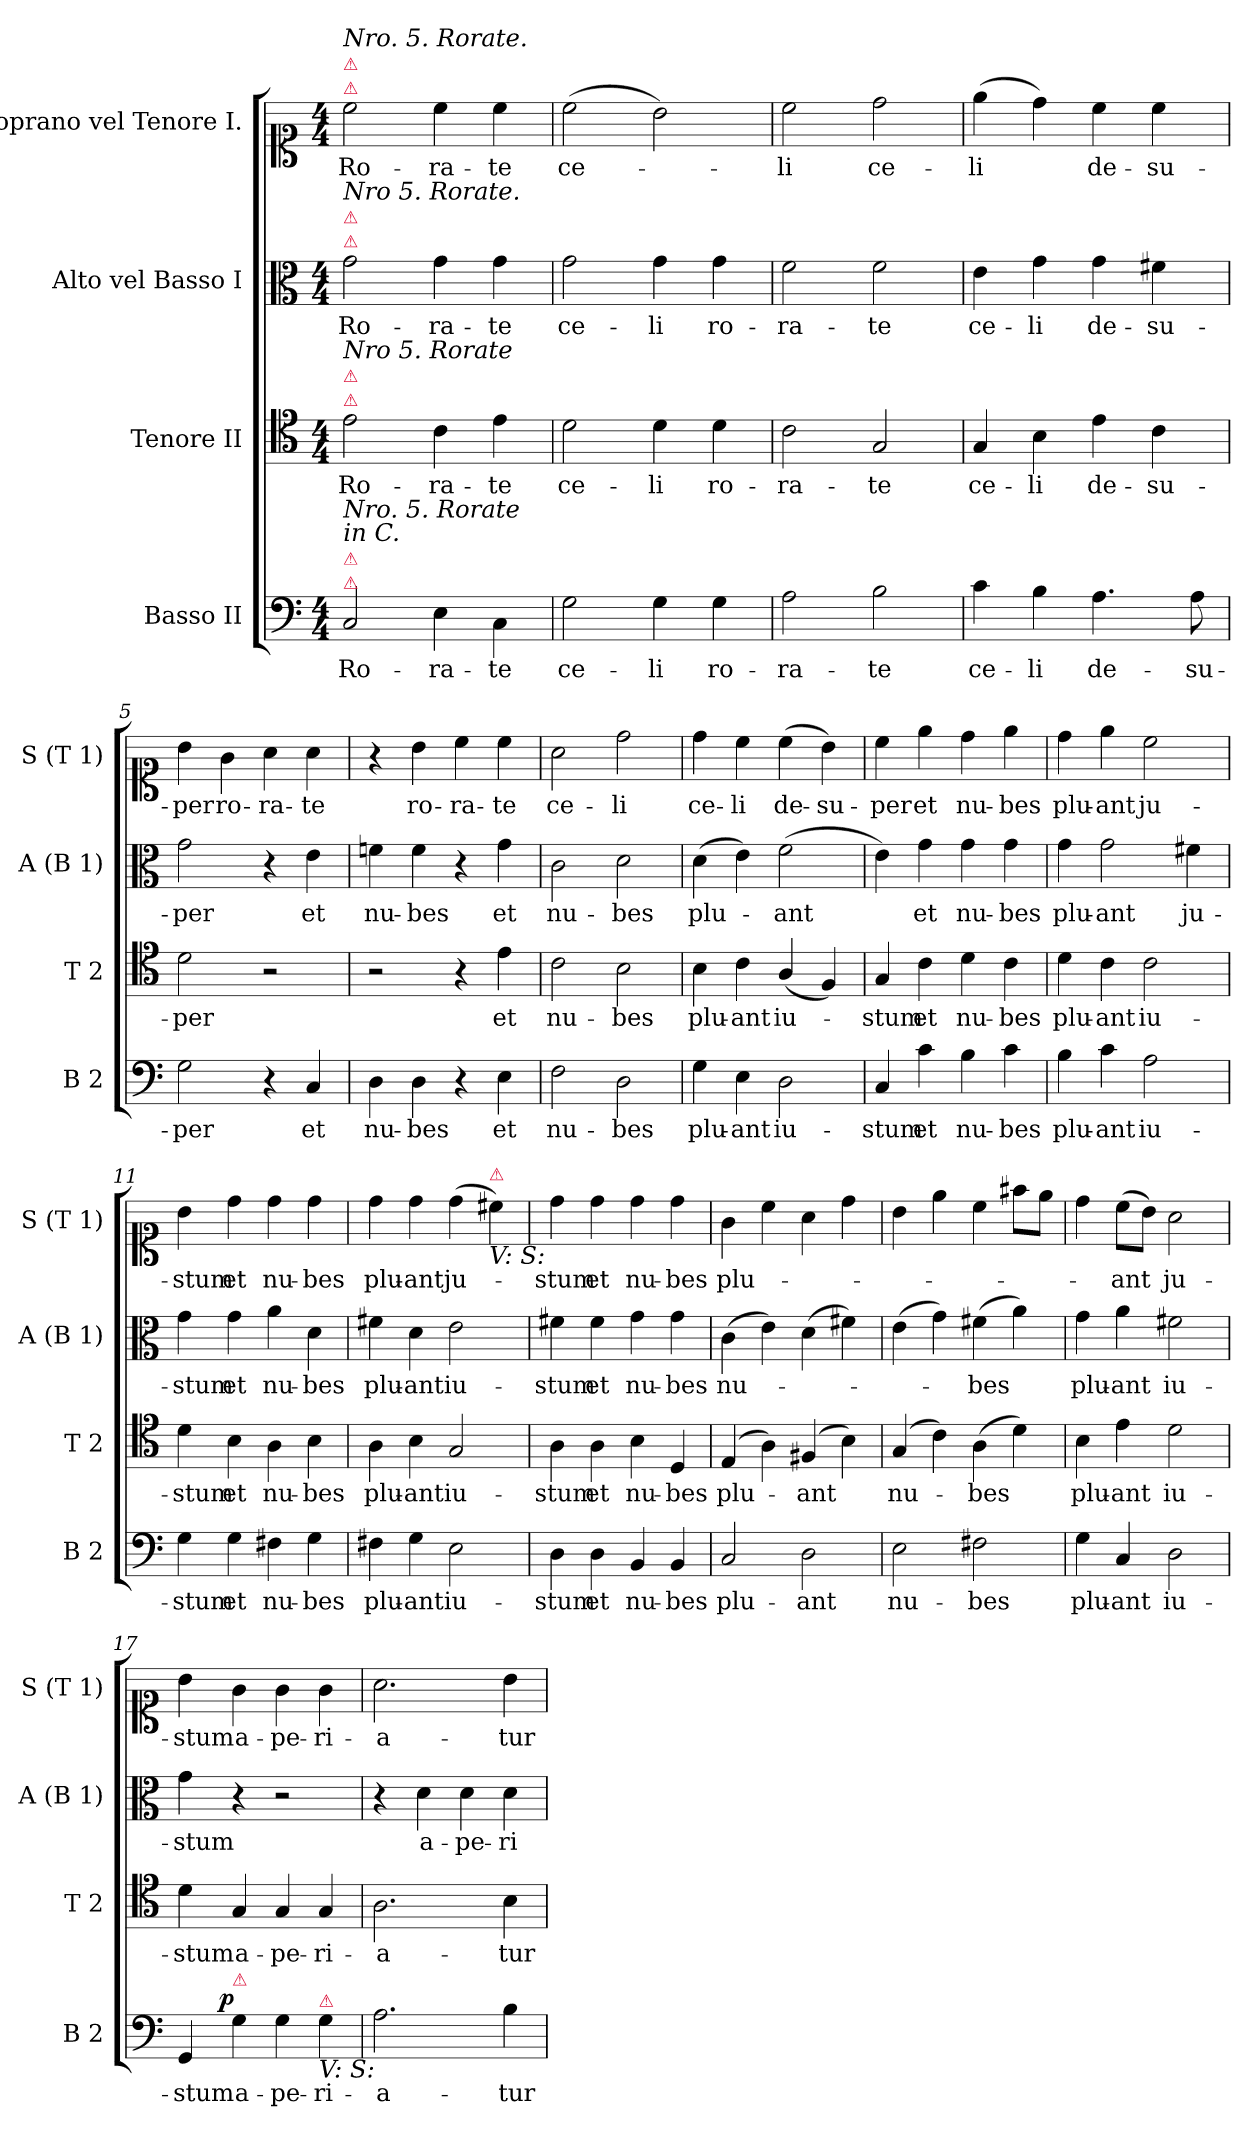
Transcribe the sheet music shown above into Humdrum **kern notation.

**kern	**text	**dynam	**kern	**text	**kern	**text	**kern	**text
*part4	*part4	*part4	*part3	*part3	*part2	*part2	*part1	*part1
*staff4	*staff4	*staff4	*staff3	*staff3	*staff2	*staff2	*staff1	*staff1
*I"Basso II	*	*	*I"Tenore II	*	*I"Alto vel Basso I	*	*I"Soprano vel Tenore I.	*
*I'B 2	*	*	*I'T 2	*	*I'A (B 1)	*	*I'S (T 1)	*
*clefF4	*	*	*clefC4	*	*clefC3	*	*clefC1	*
*k[]	*	*	*k[]	*	*k[]	*	*k[]	*
*C:	*	*	*C:	*	*C:	*	*C:	*
*M4/4	*	*	*M4/4	*	*M4/4	*	*M4/4	*
=1	=1	=1	=1	=1	=1	=1	=1	=1
!	!	!	!	!	!	!	!LO:TX:a:color=crimson:t=⚠	!
!	!	!	!	!	!	!	!LO:TX:a:color=crimson:t=⚠	!
!	!	!	!	!	!	!	!LO:TX:a:i:t=Nro. 5. Rorate.	!
!	!	!	!	!	!LO:TX:a:color=crimson:t=⚠	!	!	!
!	!	!	!	!	!LO:TX:a:color=crimson:t=⚠	!	!	!
!	!	!	!	!	!LO:TX:a:i:t=Nro 5. Rorate.	!	!	!
!	!	!	!LO:TX:a:color=crimson:t=⚠	!	!	!	!	!
!	!	!	!LO:TX:a:color=crimson:t=⚠	!	!	!	!	!
!	!	!	!LO:TX:a:i:t=Nro 5. Rorate	!	!	!	!	!
!LO:TX:a:color=crimson:t=⚠	!	!	!	!	!	!	!	!
!LO:TX:a:color=crimson:t=⚠	!	!	!	!	!	!	!	!
!LO:TX:a:i:t=Nro. 5. Rorate\nin C.	!	!	!	!	!	!	!	!
2C/	Ro-	.	2e\	Ro-	2g\	Ro-	2cc\	Ro-
4E\	-ra-	.	4c\	-ra-	4g\	-ra-	4cc\	-ra-
4C\	-te	.	4e\	-te	4g\	-te	4cc\	-te
=2	=2	=2	=2	=2	=2	=2	=2	=2
2G\	ce-	.	2d\	ce-	2g\	ce-	(>2cc\	ce-
4G\	-li	.	4d\	-li	4g\	-li	2b\)	.
4G\	ro-	.	4d\	ro-	4g\	ro-	.	.
=3	=3	=3	=3	=3	=3	=3	=3	=3
2A\	-ra-	.	2c\	-ra-	2f\	-ra-	2cc\	-li
2B\	-te	.	2G/	-te	2f\	-te	2dd\	ce-
=4	=4	=4	=4	=4	=4	=4	=4	=4
4c\	ce-	.	4G/	ce-	4e\	ce-	(>4ee\	-li
4B\	-li	.	4B\	-li	4g\	-li	4dd\)	.
4.A\	de-	.	4e\	de-	4g\	de-	4cc\	de-
.	.	.	4c\	-su-	4f#X\	-su-	4cc\	-su-
8A\	-su-	.	.	.	.	.	.	.
=5	=5	=5	=5	=5	=5	=5	=5	=5
2G\	-per	.	2d\	-per	2g\	-per	4b\	-per
.	.	.	.	.	.	.	4g\	ro-
4r	.	.	2r	.	4r	.	4a\	-ra-
4C/	et	.	.	.	4e\	et	4a\	-te
=6	=6	=6	=6	=6	=6	=6	=6	=6
4D\	nu-	.	2r	.	4fn\	nu-	4r	.
4D\	-bes	.	.	.	4f\	-bes	4b\	ro-
4r	.	.	4r	.	4r	.	4cc\	-ra-
4E\	et	.	4e\	et	4g\	et	4cc\	-te
=7	=7	=7	=7	=7	=7	=7	=7	=7
2F\	nu-	.	2c\	nu-	2c\	nu-	2a\	ce-
2D\	-bes	.	2B\	-bes	2d\	-bes	2dd\	-li
=8	=8	=8	=8	=8	=8	=8	=8	=8
4G\	plu-	.	4B\	plu-	(>4d\	plu-	4dd\	ce-
4E\	-ant	.	4c\	-ant	4e\)	.	4cc\	-li
2D\	iu-	.	(<4A/	iu-	(>2f\	-ant	(>4cc\	de-
.	.	.	4F/)	.	.	.	4b\)	-su-
=9	=9	=9	=9	=9	=9	=9	=9	=9
4C/	-stum	.	4G/	-stum	4e\)	.	4cc\	-per
4c\	et	.	4c\	et	4g\	et	4ee\	et
4B\	nu-	.	4d\	nu-	4g\	nu-	4dd\	nu-
4c\	-bes	.	4c\	-bes	4g\	-bes	4ee\	-bes
=10	=10	=10	=10	=10	=10	=10	=10	=10
4B\	plu-	.	4d\	plu-	4g\	plu-	4dd\	plu-
4c\	-ant	.	4c\	-ant	2g\	-ant	4ee\	-ant
2A\	iu-	.	2c\	iu-	.	.	2cc\	ju-
.	.	.	.	.	4f#X\	ju-	.	.
=11	=11	=11	=11	=11	=11	=11	=11	=11
4G\	-stum	.	4d\	-stum	4g\	-stum	4b\	-stum
4G\	et	.	4B\	et	4g\	et	4dd\	et
4F#X\	nu-	.	4A\	nu-	4a\	nu-	4dd\	nu-
4G\	-bes	.	4B\	-bes	4d\	-bes	4dd\	-bes
=12	=12	=12	=12	=12	=12	=12	=12	=12
4F#X\	plu-	.	4A\	plu-	4f#X\	plu-	4dd\	plu-
4G\	-ant	.	4B\	-ant	4d\	-ant	4dd\	-ant
2E\	iu-	.	2G/	iu-	2e\	iu-	(>4dd\	ju-
!	!	!	!	!	!	!	!LO:TX:b:i:t=V&colon; S&colon;	!
!	!	!	!	!	!	!	!LO:TX:a:color=crimson:t=⚠	!
.	.	.	.	.	.	.	4cc#X\)	.
=13	=13	=13	=13	=13	=13	=13	=13	=13
4D\	-stum	.	4A\	-stum	4f#X\	-stum	4dd\	-stum
4D\	et	.	4A\	et	4f#\	et	4dd\	et
4BB/	nu-	.	4B\	nu-	4g\	nu-	4dd\	nu-
4BB/	-bes	.	4D/	-bes	4g\	-bes	4dd\	-bes
=14	=14	=14	=14	=14	=14	=14	=14	=14
2C/	plu-	.	(>4E/	plu-	(>4c\	nu-	4g\	plu-
.	.	.	4A\)	.	4e\)	.	4cc\	.
2D\	-ant	.	(>4F#X/	-ant	(>4d\	.	4a\	.
.	.	.	4B\)	.	4f#X\)	.	4dd\	.
=15	=15	=15	=15	=15	=15	=15	=15	=15
2E\	nu-	.	(>4G/	nu-	(>4e\	.	4b\	.
.	.	.	4c\)	.	4g\)	.	4ee\	.
2F#X\	-bes	.	(>4A\	-bes	(>4f#X\	-bes	4cc\	.
.	.	.	4d\)	.	4a\)	.	8ff#X\L	.
.	.	.	.	.	.	.	8ee\J	.
=16	=16	=16	=16	=16	=16	=16	=16	=16
4G\	plu-	.	4B\	plu-	4g\	plu-	4dd\	.
4C/	-ant	.	4e\	-ant	4a\	-ant	(>8cc\L	-ant
.	.	.	.	.	.	.	8b\J)	.
2D\	iu-	.	2d\	iu-	2f#X\	iu-	2a\	ju-
=17	=17	=17	=17	=17	=17	=17	=17	=17
4GG/	-stum	.	4d\	-stum	4g\	-stum	4b\	-stum
!LO:TX:a:color=crimson:t=⚠	!	!	!	!	!	!	!	!
!	!	!LO:DY:b:rj	!	!	!	!	!	!
4G\	a-	p.	4G/	a-	4r	.	4g\	a-
4G\	-pe-	.	4G/	-pe-	2r	.	4g\	-pe-
!LO:TX:b:i:t=V&colon; S&colon;	!	!	!	!	!	!	!	!
!LO:TX:a:color=crimson:t=⚠	!	!	!	!	!	!	!	!
4G\	-ri-	.	4G/	-ri-	.	.	4g\	-ri-
=18	=18	=18	=18	=18	=18	=18	=18	=18
2.A\	-a-	.	2.A\	-a-	4r	.	2.a\	-a-
.	.	.	.	.	4d\	a-	.	.
.	.	.	.	.	4d\	-pe-	.	.
4B\	-tur	.	4B\	-tur	4d\	-ri-	4b\	-tur
=	=	=	=	=	=	=	=	=
*-	*-	*-	*-	*-	*-	*-	*-	*-
